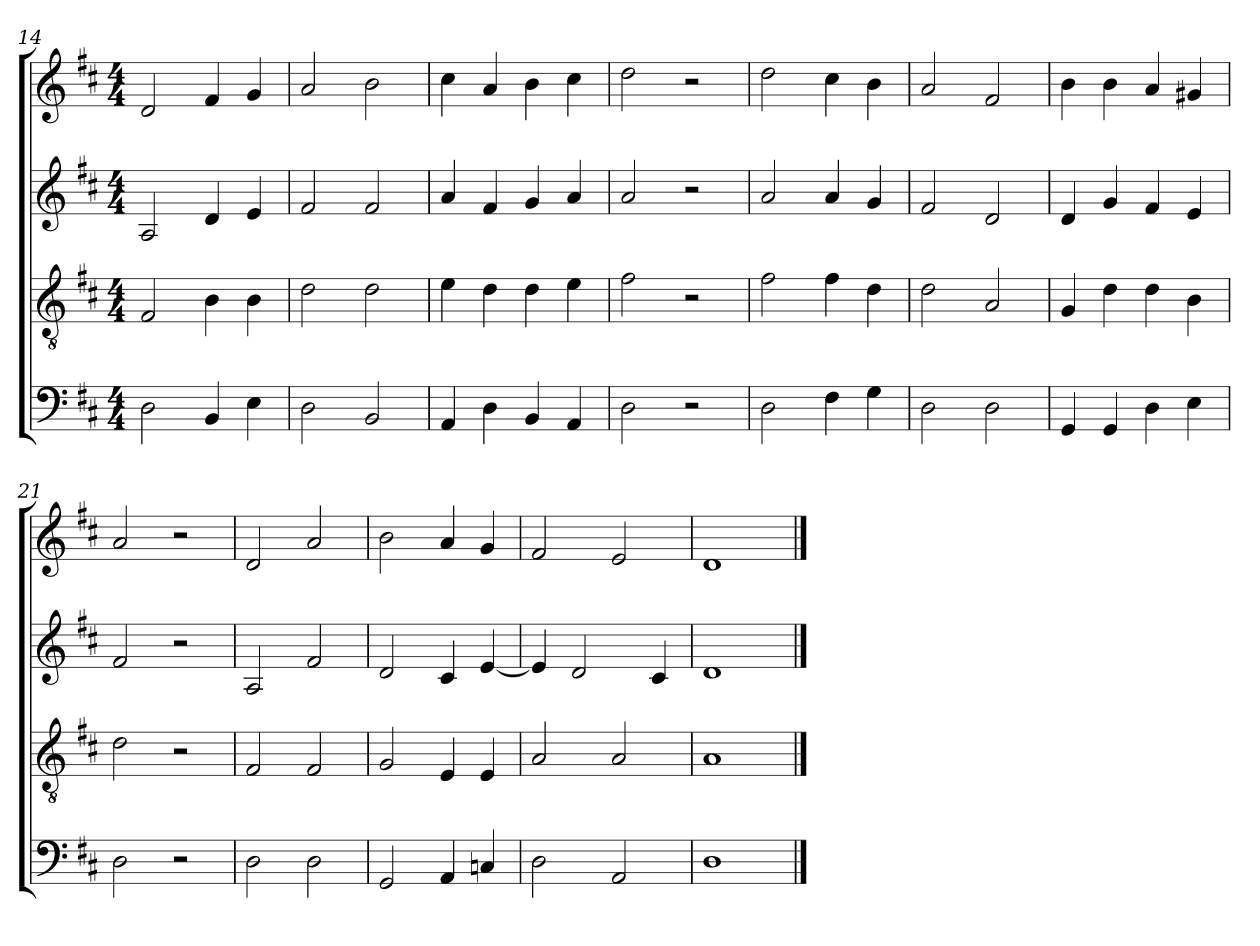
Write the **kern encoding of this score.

**kern	**kern	**kern	**kern
*part4	*part3	*part2	*part1
*staff4	*staff3	*staff2	*staff1
*clefF4	*clefGv2	*clefG2	*clefG2
*k[f#c#]	*k[f#c#]	*k[f#c#]	*k[f#c#]
*M4/4	*M4/4	*M4/4	*M4/4
=14	=14	=14	=14
2D	2F#	2A	2d
4BB	4B	4d	4f#
4E	4B	4e	4g
=15	=15	=15	=15
2D	2d	2f#	2a
2BB	2d	2f#	2b
=16	=16	=16	=16
4AA	4e	4a	4cc#
4D	4d	4f#	4a
4BB	4d	4g	4b
4AA	4e	4a	4cc#
=17	=17	=17	=17
2D	2f#	2a	2dd
2r	2r	2r	2r
=18	=18	=18	=18
2D	2f#	2a	2dd
4F#	4f#	4a	4cc#
4G	4d	4g	4b
=19	=19	=19	=19
2D	2d	2f#	2a
2D	2A	2d	2f#
!!LO:LB:g=z
=20	=20	=20	=20
4GG	4G	4d	4b
4GG	4d	4g	4b
4D	4d	4f#	4a
4E	4B	4e	4g#X
=21	=21	=21	=21
2D	2d	2f#	2a
2r	2r	2r	2r
=22	=22	=22	=22
2D	2F#	2A	2d
2D	2F#	2f#	2a
=23	=23	=23	=23
2GG	2G	2d	2b
4AA	4E	4c#	4a
4Cn	4E	[4e	4g
=24	=24	=24	=24
2D	2A	4e]	2f#
.	.	2d	.
2AA	2A	.	2e
.	.	4c#	.
=25	=25	=25	=25
1D	1A	1d	1d
==	==	==	==
*-	*-	*-	*-
